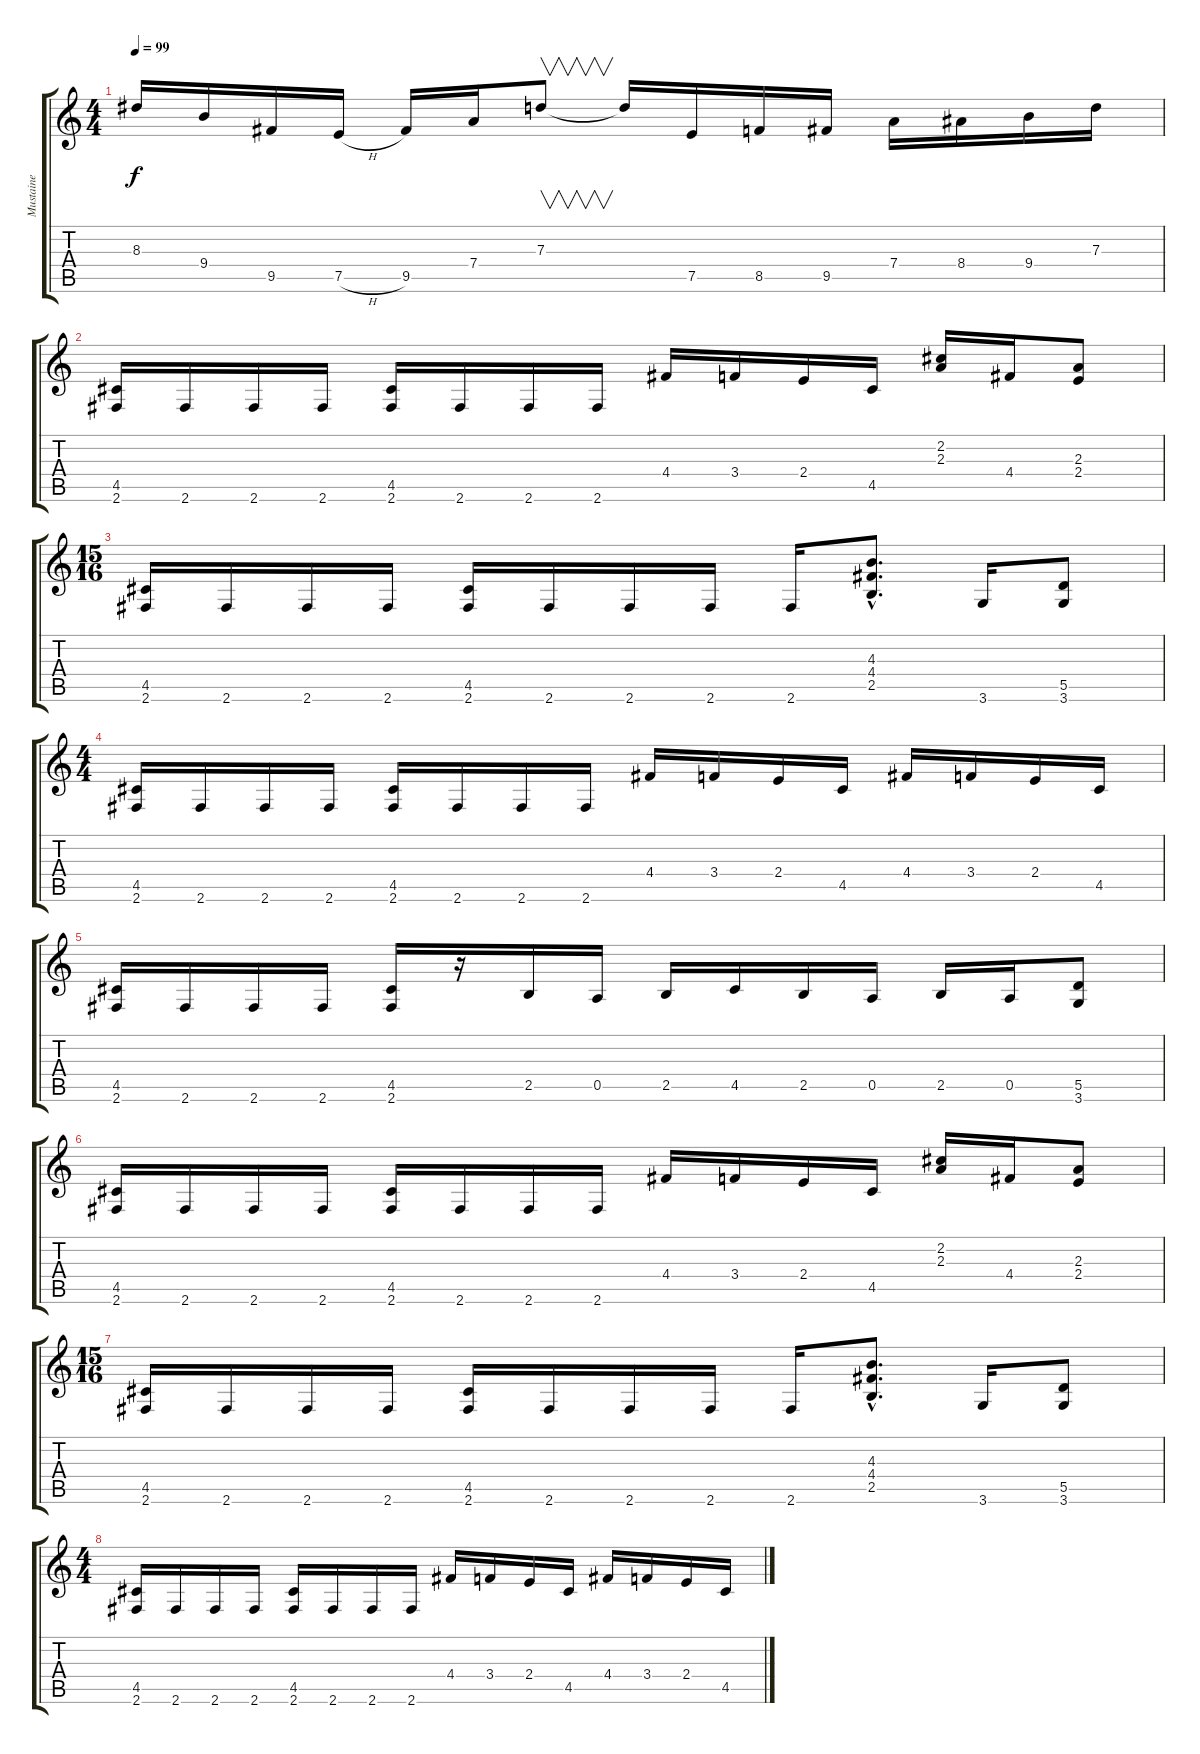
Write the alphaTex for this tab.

\track ("Mustaine" "Mustaine") {instrument distortionguitar}
\staff {score tabs}
\tuning (E4 B3 G3 D3 A2 E2) {hide}
\ts (4 4)
\tempo 99
\clef g2
\ks c
8.3.16{dy f} 9.4.16 9.5.16 7.5{h}.16 9.5.16 7.4.16 7.3.8{v} 7.3{t}.16 7.5.16 8.5.16 9.5.16 7.4.16 8.4.16 9.4.16 7.3.16 |
(4.5 2.6).16 2.6.16 2.6.16 2.6.16 (4.5 2.6).16 2.6.16 2.6.16 2.6.16 4.4.16 3.4.16 2.4.16 4.5.16 (2.2 2.3).16 4.4.16 (2.3 2.4).8 |
\ts (15 16)
(4.5 2.6).16 2.6.16 2.6.16 2.6.16 (4.5 2.6).16 2.6.16 2.6.16 2.6.16 2.6.16 (4.3{hac} 4.4{hac} 2.5{hac}).8{d} 3.6.16 (5.5 3.6).8 |
\ts (4 4)
(4.5 2.6).16 2.6.16 2.6.16 2.6.16 (4.5 2.6).16 2.6.16 2.6.16 2.6.16 4.4.16 3.4.16 2.4.16 4.5.16 4.4.16 3.4.16 2.4.16 4.5.16 |
(4.5 2.6).16 2.6.16 2.6.16 2.6.16 (4.5 2.6).16 r.16 2.5.16 0.5.16 2.5.16 4.5.16 2.5.16 0.5.16 2.5.16 0.5.16 (5.5 3.6).8 |
(4.5 2.6).16 2.6.16 2.6.16 2.6.16 (4.5 2.6).16 2.6.16 2.6.16 2.6.16 4.4.16 3.4.16 2.4.16 4.5.16 (2.2 2.3).16 4.4.16 (2.3 2.4).8 |
\ts (15 16)
(4.5 2.6).16 2.6.16 2.6.16 2.6.16 (4.5 2.6).16 2.6.16 2.6.16 2.6.16 2.6.16 (4.3{hac} 4.4{hac} 2.5{hac}).8{d} 3.6.16 (5.5 3.6).8 |
\ts (4 4)
(4.5 2.6).16 2.6.16 2.6.16 2.6.16 (4.5 2.6).16 2.6.16 2.6.16 2.6.16 4.4.16 3.4.16 2.4.16 4.5.16 4.4.16 3.4.16 2.4.16 4.5.16
